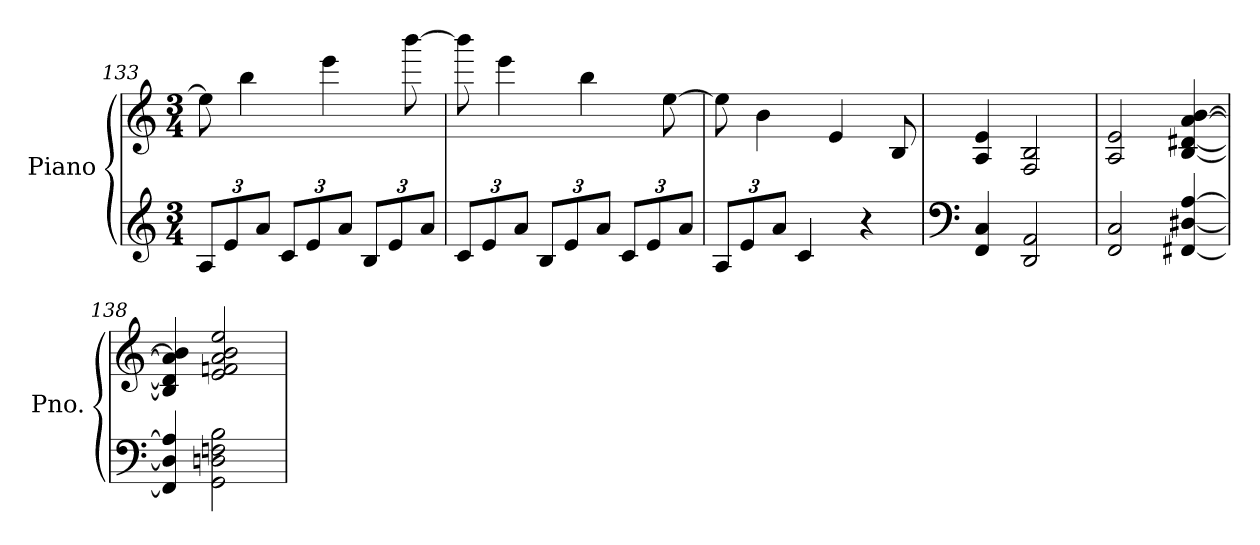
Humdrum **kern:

**kern	**kern
*part1	*part1
*staff2	*staff1
*I"Piano	*
*I'Pno.	*
!!LO:LB:g=z
*clefG2	*clefG2
*k[]	*k[]
*M3/4	*M3/4
*Xbrackettup	*
=133	=133
12A/L	8ee\]
12e/	.
.	4bb\
12a/J	.
12c/L	.
12e/	.
.	4eee\
12a/J	.
12B/L	.
12e/	.
.	[8bbb\
12a/J	.
=134	=134
12c/L	8bbb\]
12e/	.
.	4eee\
12a/J	.
12B/L	.
12e/	.
.	4bb\
12a/J	.
12c/L	.
12e/	.
*	*MM38
.	[8ee\
12a/J	.
=135	=135
12A/L	8ee\]
12e/	.
.	4b\
12a/J	.
4c/	.
*	*MM32
.	4e/
4r	.
*	*MM24
.	8B/
!!LO:LB:g=z
=136	=136
*clefF4	*
*	*MM36
4FF/ 4C/	4A/ 4e/
2DD/ 2AA/	2F/ 2B/
=137	=137
2FF/ 2C/	2A/ 2e/
[4FF#X/ [4D#X/ [4A/	[4B/ [4d#X/ [4a/ [4b/
=138	=138
4FF#/] 4D#/] 4A/]	4B/] 4d#/] 4a/] 4b/]
2GG\ 2Dn\ 2Fn\ 2B\	2e/ 2fn/ 2a/ 2b/ 2ee/
=	=
*-	*-
